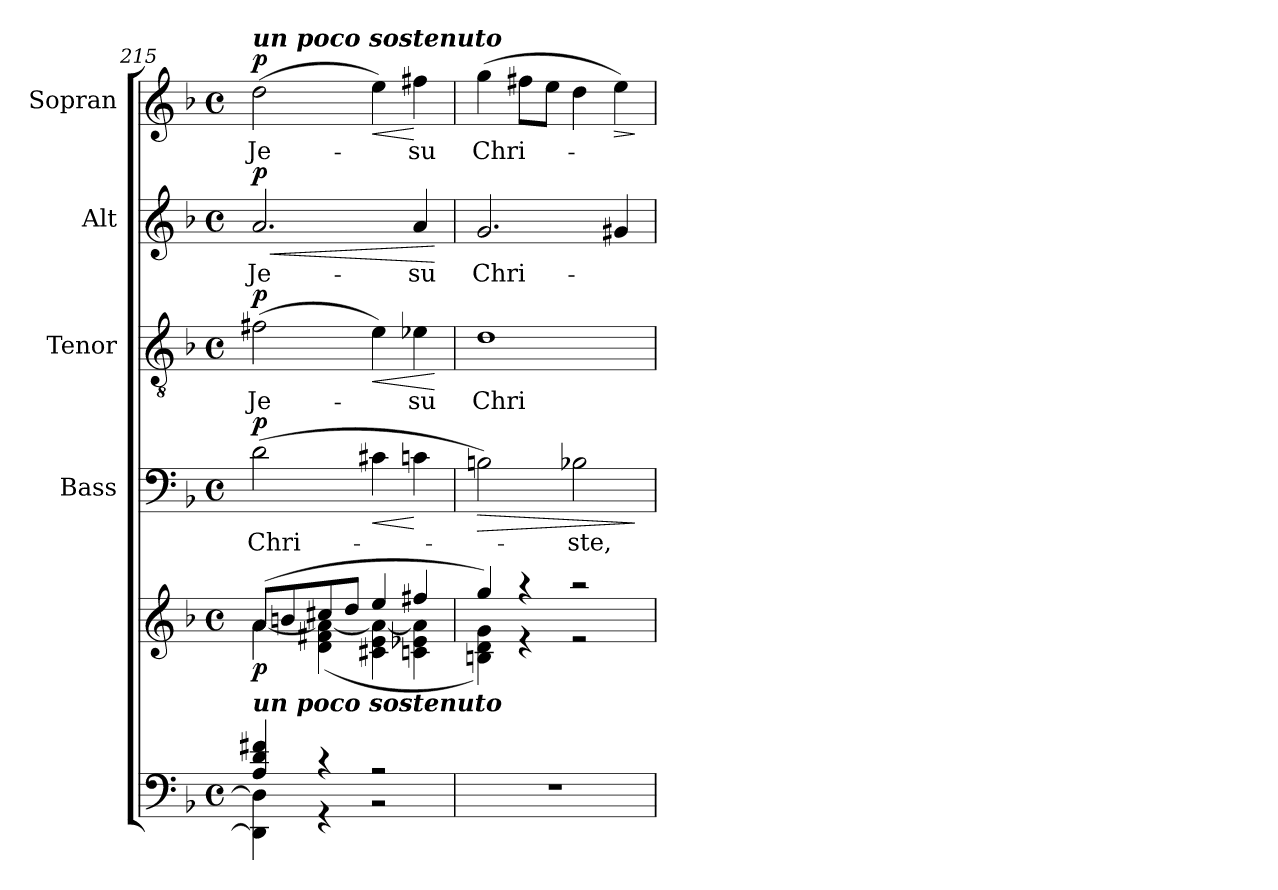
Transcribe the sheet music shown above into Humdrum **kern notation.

**kern	**kern	**dynam	**kern	**text	**dynam	**kern	**text	**dynam	**kern	**text	**dynam	**kern	**text	**dynam
*part5	*part5	*part5	*part4	*part4	*part4	*part3	*part3	*part3	*part2	*part2	*part2	*part1	*part1	*part1
*staff6	*staff5	*staff5/6	*staff4	*staff4	*staff4	*staff3	*staff3	*staff3	*staff2	*staff2	*staff2	*staff1	*staff1	*staff1
*	*	*	*I"Bass	*	*	*I"Tenor	*	*	*I"Alt	*	*	*I"Sopran	*	*
*	*	*	*I'B.	*	*	*I'T.	*	*	*I'A.	*	*	*I'S.	*	*
*clefF4	*clefG2	*	*clefF4	*	*	*clefGv2	*	*	*clefG2	*	*	*clefG2	*	*
*k[b-]	*k[b-]	*	*k[b-]	*	*	*k[b-]	*	*	*k[b-]	*	*	*k[b-]	*	*
*F:	*F:	*	*F:	*	*	*F:	*	*	*F:	*	*	*F:	*	*
*M4/4	*M4/4	*	*M4/4	*	*	*M4/4	*	*	*M4/4	*	*	*M4/4	*	*
*met(c)	*met(c)	*	*met(c)	*	*	*met(c)	*	*	*met(c)	*	*	*met(c)	*	*
=215	=215	=215	=215	=215	=215	=215	=215	=215	=215	=215	=215	=215	=215	=215
*^	*^	*	*	*	*	*	*	*	*	*	*	*	*	*
!	!	!	!	!	!	!	!	!	!	!	!	!	!	!LO:TX:a:Bi:t=un poco sostenuto	!	!
!	!	!LO:TX:b:Bi:t=un poco sostenuto	!	!	!	!	!	!	!	!	!	!	!	!	!	!
!	!	!	!	!LO:DY:b	!	!LO:LY:b	!LO:DY:a	!	!LO:LY:b	!LO:DY:a	!	!LO:LY:b	!LO:HP:b	!	!LO:LY:b	!
!	!	!	!	!	!	!	!	!	!	!	!	!	!LO:DY:n=1:a	!	!	!LO:DY:a
4A/ 4d/ 4f#X/	4DD\] 4D\]	(>8a/L	[<4a\	p	(>2d\	Chri-	p	(>2f#X\	Je-	p	2.a/	Je-	< p	(>2dd\	Je-	p
.	.	8bn/	.	.	.	.	.	.	.	.	.	.	.	.	.	.
4r	4r	8cc#X/	(4d\ 4f#X\ 4a\_	.	.	.	.	.	.	.	.	.	.	.	.	.
.	.	8dd/J	.	.	.	.	.	.	.	.	.	.	.	.	.	.
!	!	!	!	!	!	!	!LO:HP:b	!	!	!LO:HP:b	!	!	!	!	!	!LO:HP:b
2r	2r	4ee/	4c#X\ 4e\ 4a\_	.	4c#X\	.	<	4e\)	.	<	.	.	.	4ee\)	.	<
!	!	!	!	!	!	!	!	!	!LO:LY:b	!	!	!LO:LY:b	!	!	!LO:LY:b	!
.	.	4ff#X/	4cn\ 4e-X\ 4a\]	.	4cn\	.	[	4e-X\	-su	.	4a/	-su	.	4ff#X\	-su	[
*v	*v	*	*	*	*	*	*	*	*	*	*	*	*	*	*	*
*	*v	*v	*	*	*	*	*	*	*	*	*	*	*	*	*
.	.	.	.	.	.	.	.	[	.	.	[	.	.	.
!!LO:LB:g=z
=216	=216	=216	=216	=216	=216	=216	=216	=216	=216	=216	=216	=216	=216	=216
*	*^	*	*	*	*	*	*	*	*	*	*	*	*	*
!	!	!	!	!	!	!LO:HP:b	!	!LO:LY:b	!	!	!LO:LY:b	!	!	!LO:LY:b	!
1r	4gg/)	4Bn\ 4d\ 4g\)	.	2Bn\)	.	>	1d	Chri-	.	2.g/	Chri-	.	(>4gg\	Chri-	.
.	4r	4r	.	.	.	.	.	.	.	.	.	.	8ff#X\L	.	.
.	.	.	.	.	.	.	.	.	.	.	.	.	8ee\J	.	.
!	!	!	!	!	!LO:LY:b	!	!	!	!	!	!	!	!	!	!
.	2r	2r	.	2B-X\	-ste,	.	.	.	.	.	.	.	4dd\	.	.
!	!	!	!	!	!	!	!	!	!	!	!	!	!	!	!LO:HP:b
.	.	.	.	.	.	.	.	.	.	4g#X/	.	.	4ee\)	.	>
*	*v	*v	*	*	*	*	*	*	*	*	*	*	*	*	*
.	.	.	.	.	]	.	.	.	.	.	.	.	.	]
=	=	=	=	=	=	=	=	=	=	=	=	=	=	=
*-	*-	*-	*-	*-	*-	*-	*-	*-	*-	*-	*-	*-	*-	*-
